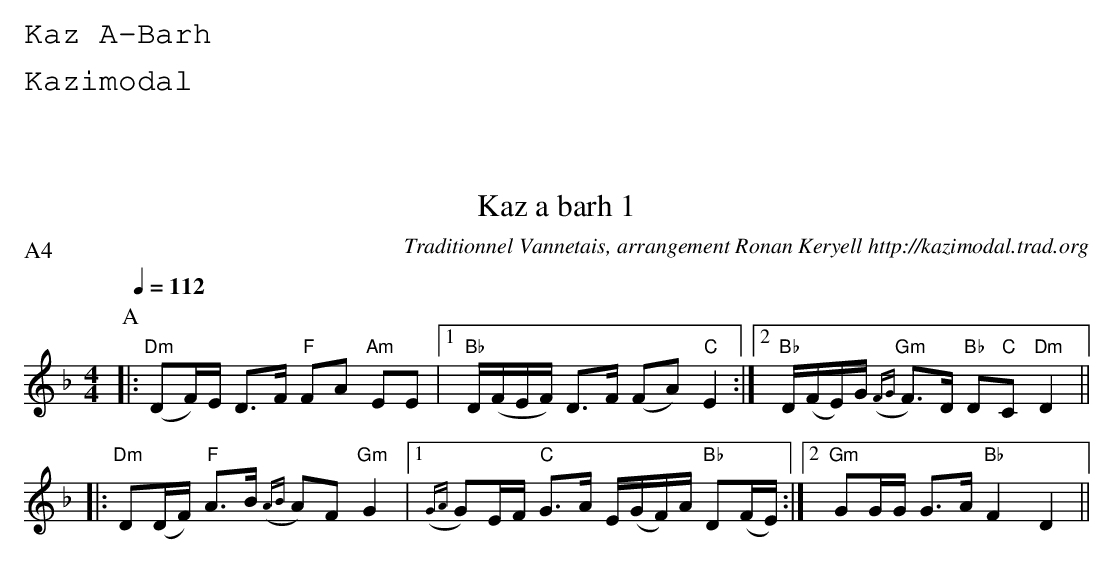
X:1
T:Kaz a barh 1
C:Traditionnel Vannetais, arrangement Ronan Keryell http://kazimodal.trad.org
Q:1/4=112
P:A4
M:4/4
K:Dm
P:A
|: "Dm"(DF/2)E/2 D>F "F"FA "Am"EE |1 "Bb"D/2(F/2E/2F/2) D>F (FA) "C"E2 :|2 "Bb"D/2(F/2E/2)G/2 ({FG}"Gm"F)>D "Bb"D"C"C "Dm"D2 ||
|: "Dm"D(D/2F/2) "F"A>B ({AB}A)F "Gm"G2 |1 ({GA}G)E/2F/2 "C"G>A E/2(G/2F/2)A/2 "Bb"D(F/2E/2) :|2 "Gm"GG/2G/2 G>A "Bb"F2 D2 ||
